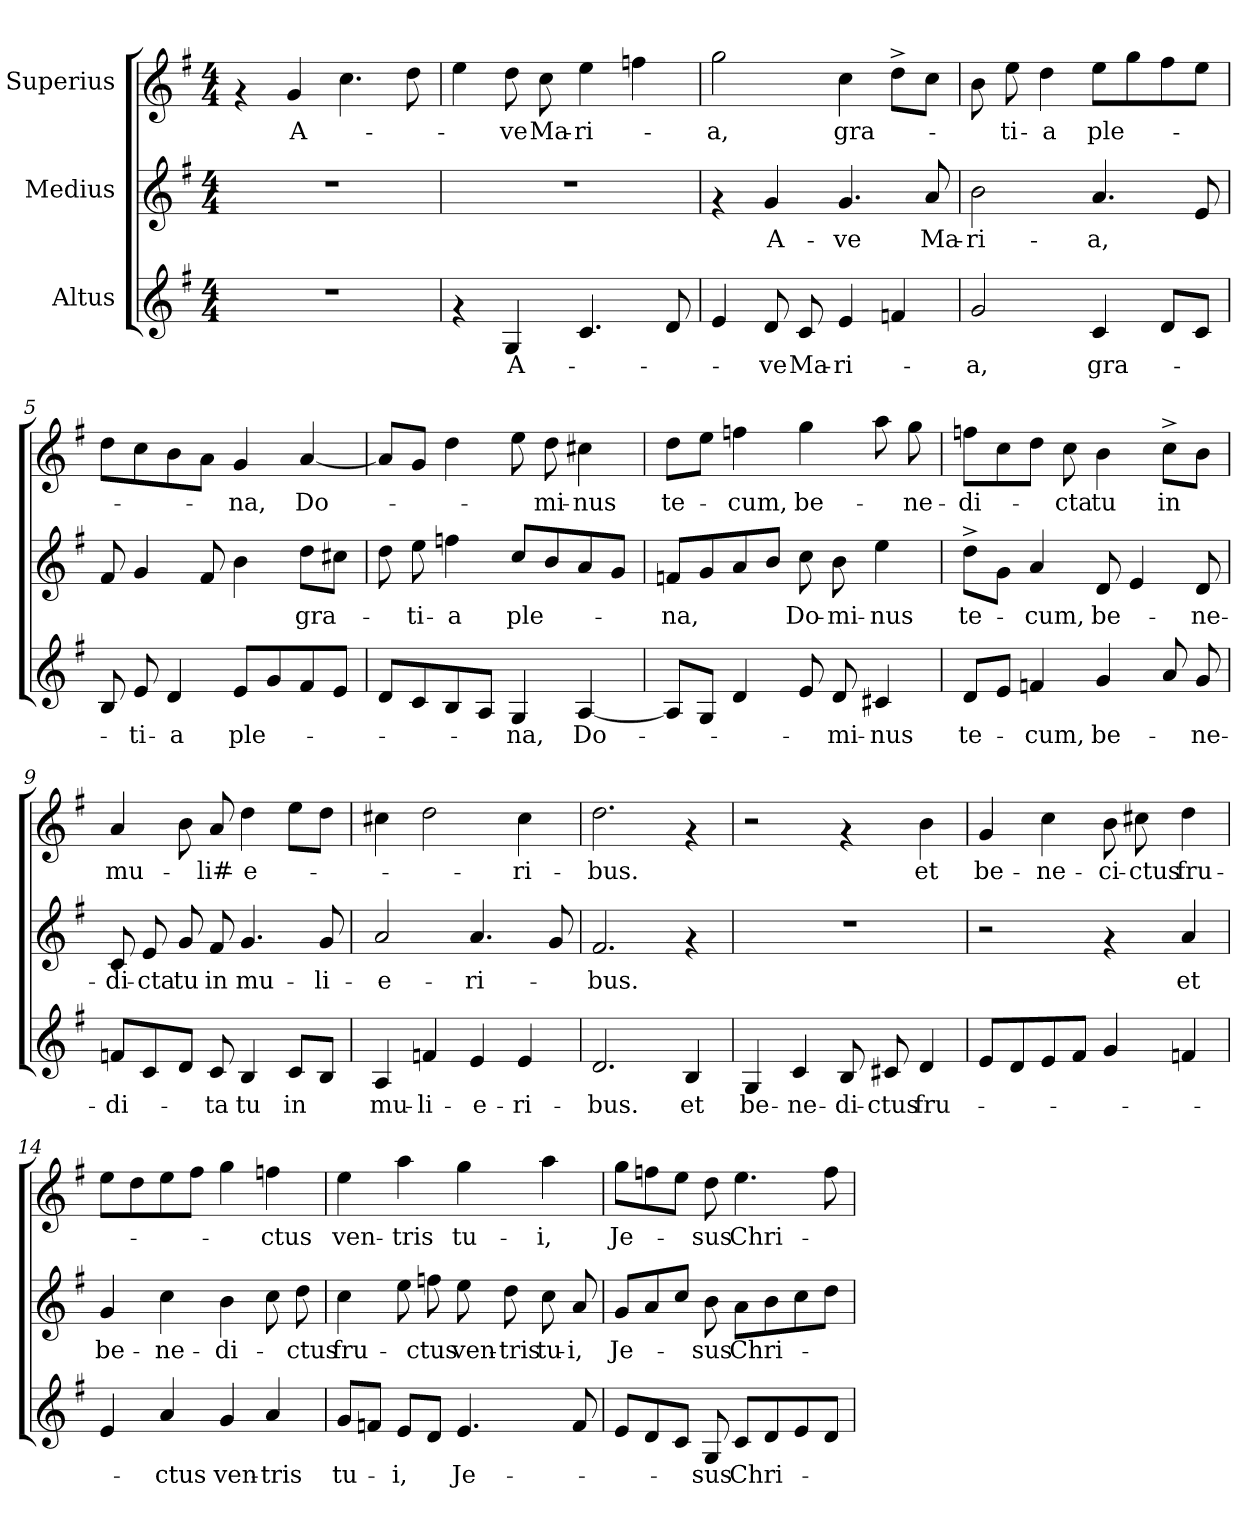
**kern	**text	**kern	**text	**kern	**text
*part3	*part3	*part2	*part2	*part1	*part1
*staff3	*staff3	*staff2	*staff2	*staff1	*staff1
*I"Altus	*	*I"Medius	*	*I"Superius	*
*clefG2	*	*clefG2	*	*clefG2	*
*k[f#]	*	*k[f#]	*	*k[f#]	*
*G:	*	*G:	*	*G:	*
*M4/4	*	*M4/4	*	*M4/4	*
=1	=1	=1	=1	=1	=1
1r	.	1r	.	4rf	.
!	!	!	!	!	!LO:LY:b
.	.	.	.	4g/	A-
.	.	.	.	4.cc\	.
.	.	.	.	8dd\	.
=2	=2	=2	=2	=2	=2
4rf	.	1r	.	4ee\	.
!	!LO:LY:b	!	!	!	!LO:LY:b
4G/	A-	.	.	8dd\	-ve
!	!	!	!	!	!LO:LY:b
.	.	.	.	8cc\	Ma-
!	!	!	!	!	!LO:LY:b
4.c/	.	.	.	4ee\	-ri-
.	.	.	.	4ffn\	.
8d/	.	.	.	.	.
=3	=3	=3	=3	=3	=3
!	!	!	!	!	!LO:LY:b
4e/	.	4rf	.	2gg\	-a,
!	!LO:LY:b	!	!LO:LY:b	!	!
8d/	-ve	4g/	A-	.	.
!	!LO:LY:b	!	!	!	!
8c/	Ma-	.	.	.	.
!	!LO:LY:b	!	!LO:LY:b	!	!LO:LY:b
4e/	-ri-	4.g/	-ve	4cc\	gra-
4fn/	.	.	.	8dd^>\L	.
!	!	!	!LO:LY:b	!	!
.	.	8a/	Ma-	8cc\J	.
=4	=4	=4	=4	=4	=4
!	!LO:LY:b	!	!LO:LY:b	!	!
2g/	-a,	2b\	-ri-	8b\	.
!	!	!	!	!	!LO:LY:b
.	.	.	.	8ee\	-ti-
!	!	!	!	!	!LO:LY:b
.	.	.	.	4dd\	-a
!	!LO:LY:b	!	!LO:LY:b	!	!LO:LY:b
4c/	gra-	4.a/	-a,	8ee\L	ple-
.	.	.	.	8gg\	.
8d/L	.	.	.	8ff#\	.
8c/J	.	8e/	.	8ee\J	.
!!LO:LB:g=z
=5	=5	=5	=5	=5	=5
8B/	.	8f#/	.	8dd\L	.
!	!LO:LY:b	!	!	!	!
8e/	-ti-	4g/	.	8cc\	.
!	!LO:LY:b	!	!	!	!
4d/	-a	.	.	8b\	.
.	.	8f#/	.	8a\J	.
!	!LO:LY:b	!	!	!	!LO:LY:b
8e/L	ple-	4b\	.	4g/	-na,
8g/	.	.	.	.	.
!	!	!	!LO:LY:b	!	!LO:LY:b
8f#/	.	8dd\L	gra-	[<4a/	Do-
8e/J	.	8cc#X\J	.	.	.
=6	=6	=6	=6	=6	=6
8d/L	.	8dd\	.	8a/L]	.
!	!	!	!LO:LY:b	!	!
8c/	.	8ee\	-ti-	8g/J	.
!	!	!	!LO:LY:b	!	!
8B/	.	4ffn\	-a	4dd\	.
8A/J	.	.	.	.	.
!	!LO:LY:b	!	!LO:LY:b	!	!
4G/	-na,	8cc/L	ple-	8ee\	.
!	!	!	!	!	!LO:LY:b
.	.	8b/	.	8dd\	-mi-
!	!LO:LY:b	!	!	!	!LO:LY:b
[<4A/	Do-	8a/	.	4cc#X\	-nus
.	.	8g/J	.	.	.
=7	=7	=7	=7	=7	=7
!	!	!	!LO:LY:b	!	!LO:LY:b
8A/L]	.	8fn/L	-na,	8dd\L	te-
8G/J	.	8g/	.	8ee\J	.
!	!	!	!	!	!LO:LY:b
4d/	.	8a/	.	4ffn\	-cum,
.	.	8b/J	.	.	.
!	!	!	!LO:LY:b	!	!LO:LY:b
8e/	.	8cc\	Do-	4gg\	be-
!	!LO:LY:b	!	!LO:LY:b	!	!
8d/	-mi-	8b\	-mi-	.	.
!	!LO:LY:b	!	!LO:LY:b	!	!
4c#X/	-nus	4ee\	-nus	8aa\	.
!	!	!	!	!	!LO:LY:b
.	.	.	.	8gg\	-ne-
=8	=8	=8	=8	=8	=8
!	!LO:LY:b	!	!LO:LY:b	!	!LO:LY:b
8d/L	te-	8dd^>\L	te-	8ffn\L	-di-
8e/J	.	8g\J	.	8cc\	.
!	!LO:LY:b	!	!LO:LY:b	!	!
4fn/	-cum,	4a/	-cum,	8dd\J	.
!	!	!	!	!	!LO:LY:b
.	.	.	.	8cc\	-cta
!	!LO:LY:b	!	!LO:LY:b	!	!LO:LY:b
4g/	be-	8d/	be-	4b\	tu
.	.	4e/	.	.	.
!	!	!	!	!	!LO:LY:b
8a/	.	.	.	8cc^>\L	in
!	!LO:LY:b	!	!LO:LY:b	!	!
8g/	-ne-	8d/	-ne-	8b\J	.
!!LO:PB:g=z
=9	=9	=9	=9	=9	=9
!	!LO:LY:b	!	!LO:LY:b	!	!LO:LY:b
8fn/L	-di-	8c/	-di-	4a/	mu-
!	!	!	!LO:LY:b	!	!
8c/	.	8e/	-cta	.	.
!	!	!	!LO:LY:b	!	!
8d/J	.	8g/	tu	8b\	.
!	!LO:LY:b	!	!LO:LY:b	!	!LO:LY:b
8c/	-ta	8f#/	in	8a/	-li#-
!	!LO:LY:b	!	!LO:LY:b	!	!LO:LY:b
4B/	tu	4.g/	mu-	4dd\	-e-
!	!LO:LY:b	!	!	!	!
8c/L	in	.	.	8ee\L	.
!	!	!	!LO:LY:b	!	!
8B/J	.	8g/	-li-	8dd\J	.
=10	=10	=10	=10	=10	=10
!	!LO:LY:b	!	!LO:LY:b	!	!
4A/	mu-	2a/	-e-	4cc#X\	.
!	!LO:LY:b	!	!	!	!
4fn/	-li-	.	.	2dd\	.
!	!LO:LY:b	!	!LO:LY:b	!	!
4e/	-e-	4.a/	-ri-	.	.
!	!LO:LY:b	!	!	!	!LO:LY:b
4e/	-ri-	.	.	4cc#\	-ri-
.	.	8g/	.	.	.
=11	=11	=11	=11	=11	=11
!	!LO:LY:b	!	!LO:LY:b	!	!LO:LY:b
2.d/	-bus.	2.f#/	-bus.	2.dd\	-bus.
!	!LO:LY:b	!	!	!	!
4B/	et	4rf	.	4rf	.
=12	=12	=12	=12	=12	=12
!	!LO:LY:b	!	!	!	!
4G/	be-	1r	.	2r	.
!	!LO:LY:b	!	!	!	!
4c/	-ne-	.	.	.	.
!	!LO:LY:b	!	!	!	!
8B/	-di-	.	.	4rf	.
!	!LO:LY:b	!	!	!	!
8c#X/	-ctus	.	.	.	.
!	!LO:LY:b	!	!	!	!LO:LY:b
4d/	fru-	.	.	4b\	et
=13	=13	=13	=13	=13	=13
!	!	!	!	!	!LO:LY:b
8e/L	.	2r	.	4g/	be-
8d/	.	.	.	.	.
!	!	!	!	!	!LO:LY:b
8e/	.	.	.	4cc\	-ne-
8f#/J	.	.	.	.	.
!	!	!	!	!	!LO:LY:b
4g/	.	4rf	.	8b\	-ci-
!	!	!	!	!	!LO:LY:b
.	.	.	.	8cc#X\	-ctus
!	!	!	!LO:LY:b	!	!LO:LY:b
4fn/	.	4a/	et	4dd\	fru-
!!LO:LB:g=z
=14	=14	=14	=14	=14	=14
!	!	!	!LO:LY:b	!	!
4e/	.	4g/	be-	8ee\L	.
.	.	.	.	8dd\	.
!	!LO:LY:b	!	!LO:LY:b	!	!
4a/	-ctus	4cc\	-ne-	8ee\	.
.	.	.	.	8ff#\J	.
!	!LO:LY:b	!	!LO:LY:b	!	!
4g/	ven-	4b\	-di-	4gg\	.
!	!LO:LY:b	!	!	!	!LO:LY:b
4a/	-tris	8cc\	.	4ffn\	-ctus
!	!	!	!LO:LY:b	!	!
.	.	8dd\	-ctus	.	.
=15	=15	=15	=15	=15	=15
!	!LO:LY:b	!	!LO:LY:b	!	!LO:LY:b
8g/L	tu-	4cc\	fru-	4ee\	ven-
8fn/J	.	.	.	.	.
!	!LO:LY:b	!	!	!	!LO:LY:b
8e/L	-i,	8ee\	.	4aa\	-tris
!	!	!	!LO:LY:b	!	!
8d/J	.	8ffn\	-ctus	.	.
!	!LO:LY:b	!	!LO:LY:b	!	!LO:LY:b
4.e/	Je-	8ee\	ven-	4gg\	tu-
!	!	!	!LO:LY:b	!	!
.	.	8dd\	-tris	.	.
!	!	!	!LO:LY:b	!	!LO:LY:b
.	.	8cc\	tu-	4aa\	-i,
!	!	!	!LO:LY:b	!	!
8f/	.	8a/	-i,	.	.
=16	=16	=16	=16	=16	=16
!	!	!	!LO:LY:b	!	!LO:LY:b
8e/L	.	8g/L	Je-	8gg\L	Je-
8d/	.	8a/	.	8ffn\	.
8c/J	.	8cc/J	.	8ee\J	.
!	!LO:LY:b	!	!LO:LY:b	!	!LO:LY:b
8G/	-sus	8b\	-sus	8dd\	-sus
!	!LO:LY:b	!	!LO:LY:b	!	!LO:LY:b
8c/L	Chri-	8a\L	Chri-	4.ee\	Chri-
8d/	.	8b\	.	.	.
8e/	.	8cc\	.	.	.
8d/J	.	8dd\J	.	8ff\	.
=	=	=	=	=	=
*-	*-	*-	*-	*-	*-
